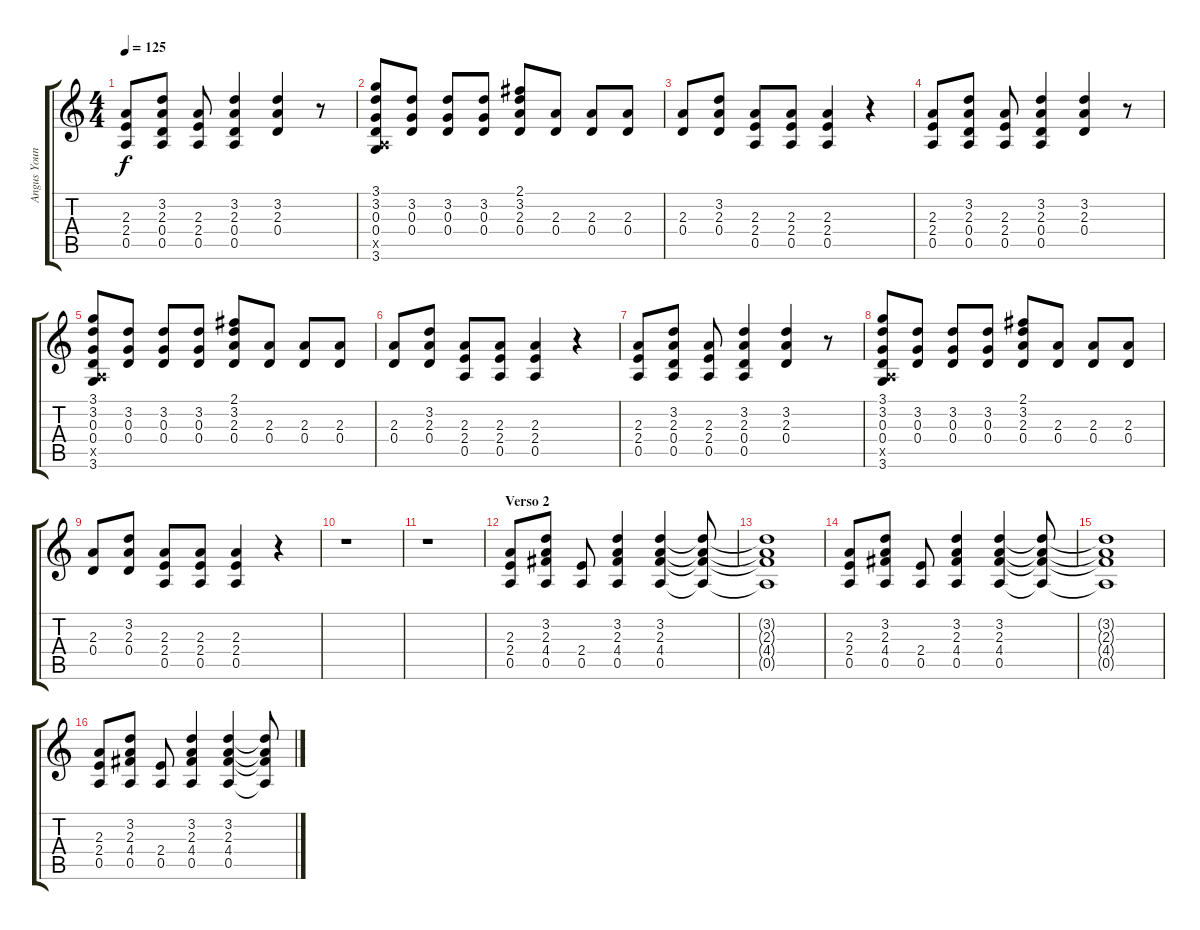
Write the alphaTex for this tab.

\track ("Angus Young" "Angus Youn") {instrument distortionguitar}
\staff {score tabs}
\tuning (E4 B3 G3 D3 A2 E2) {hide}
\ts (4 4)
\tempo 125
\clef g2
\ks c
(2.3 2.4 0.5).8{dy f} (3.2 2.3 0.4 0.5).8 (2.3 2.4 0.5).8 (3.2 2.3 0.4 0.5).4 (3.2 2.3 0.4).4 r.8 |
(3.1 3.2 0.3 0.4 0.5{x} 3.6).8 (3.2 0.3 0.4).8 (3.2 0.3 0.4).8 (3.2 0.3 0.4).8 (2.1 3.2 2.3 0.4).8 (2.3 0.4).8 (2.3 0.4).8 (2.3 0.4).8 |
(2.3 0.4).8 (3.2 2.3 0.4).8 (2.3 2.4 0.5).8 (2.3 2.4 0.5).8 (2.3 2.4 0.5).4 r.4 |
(2.3 2.4 0.5).8 (3.2 2.3 0.4 0.5).8 (2.3 2.4 0.5).8 (3.2 2.3 0.4 0.5).4 (3.2 2.3 0.4).4 r.8 |
(3.1 3.2 0.3 0.4 0.5{x} 3.6).8 (3.2 0.3 0.4).8 (3.2 0.3 0.4).8 (3.2 0.3 0.4).8 (2.1 3.2 2.3 0.4).8 (2.3 0.4).8 (2.3 0.4).8 (2.3 0.4).8 |
(2.3 0.4).8 (3.2 2.3 0.4).8 (2.3 2.4 0.5).8 (2.3 2.4 0.5).8 (2.3 2.4 0.5).4 r.4 |
(2.3 2.4 0.5).8 (3.2 2.3 0.4 0.5).8 (2.3 2.4 0.5).8 (3.2 2.3 0.4 0.5).4 (3.2 2.3 0.4).4 r.8 |
(3.1 3.2 0.3 0.4 0.5{x} 3.6).8 (3.2 0.3 0.4).8 (3.2 0.3 0.4).8 (3.2 0.3 0.4).8 (2.1 3.2 2.3 0.4).8 (2.3 0.4).8 (2.3 0.4).8 (2.3 0.4).8 |
(2.3 0.4).8 (3.2 2.3 0.4).8 (2.3 2.4 0.5).8 (2.3 2.4 0.5).8 (2.3 2.4 0.5).4 r.4 |
r.1 |
r.1 |
\section ("" "Verso 2")
(2.3 2.4 0.5).8 (3.2 2.3 4.4 0.5).8 (2.4 0.5).8 (3.2 2.3 4.4 0.5).4 (3.2 2.3 4.4 0.5).4 (3.2{t} 2.3{t} 4.4{t} 0.5{t}).8 |
(3.2{t} 2.3{t} 4.4{t} 0.5{t}).1 |
(2.3 2.4 0.5).8 (3.2 2.3 4.4 0.5).8 (2.4 0.5).8 (3.2 2.3 4.4 0.5).4 (3.2 2.3 4.4 0.5).4 (3.2{t} 2.3{t} 4.4{t} 0.5{t}).8 |
(3.2{t} 2.3{t} 4.4{t} 0.5{t}).1 |
(2.3 2.4 0.5).8 (3.2 2.3 4.4 0.5).8 (2.4 0.5).8 (3.2 2.3 4.4 0.5).4 (3.2 2.3 4.4 0.5).4 (3.2{t} 2.3{t} 4.4{t} 0.5{t}).8
